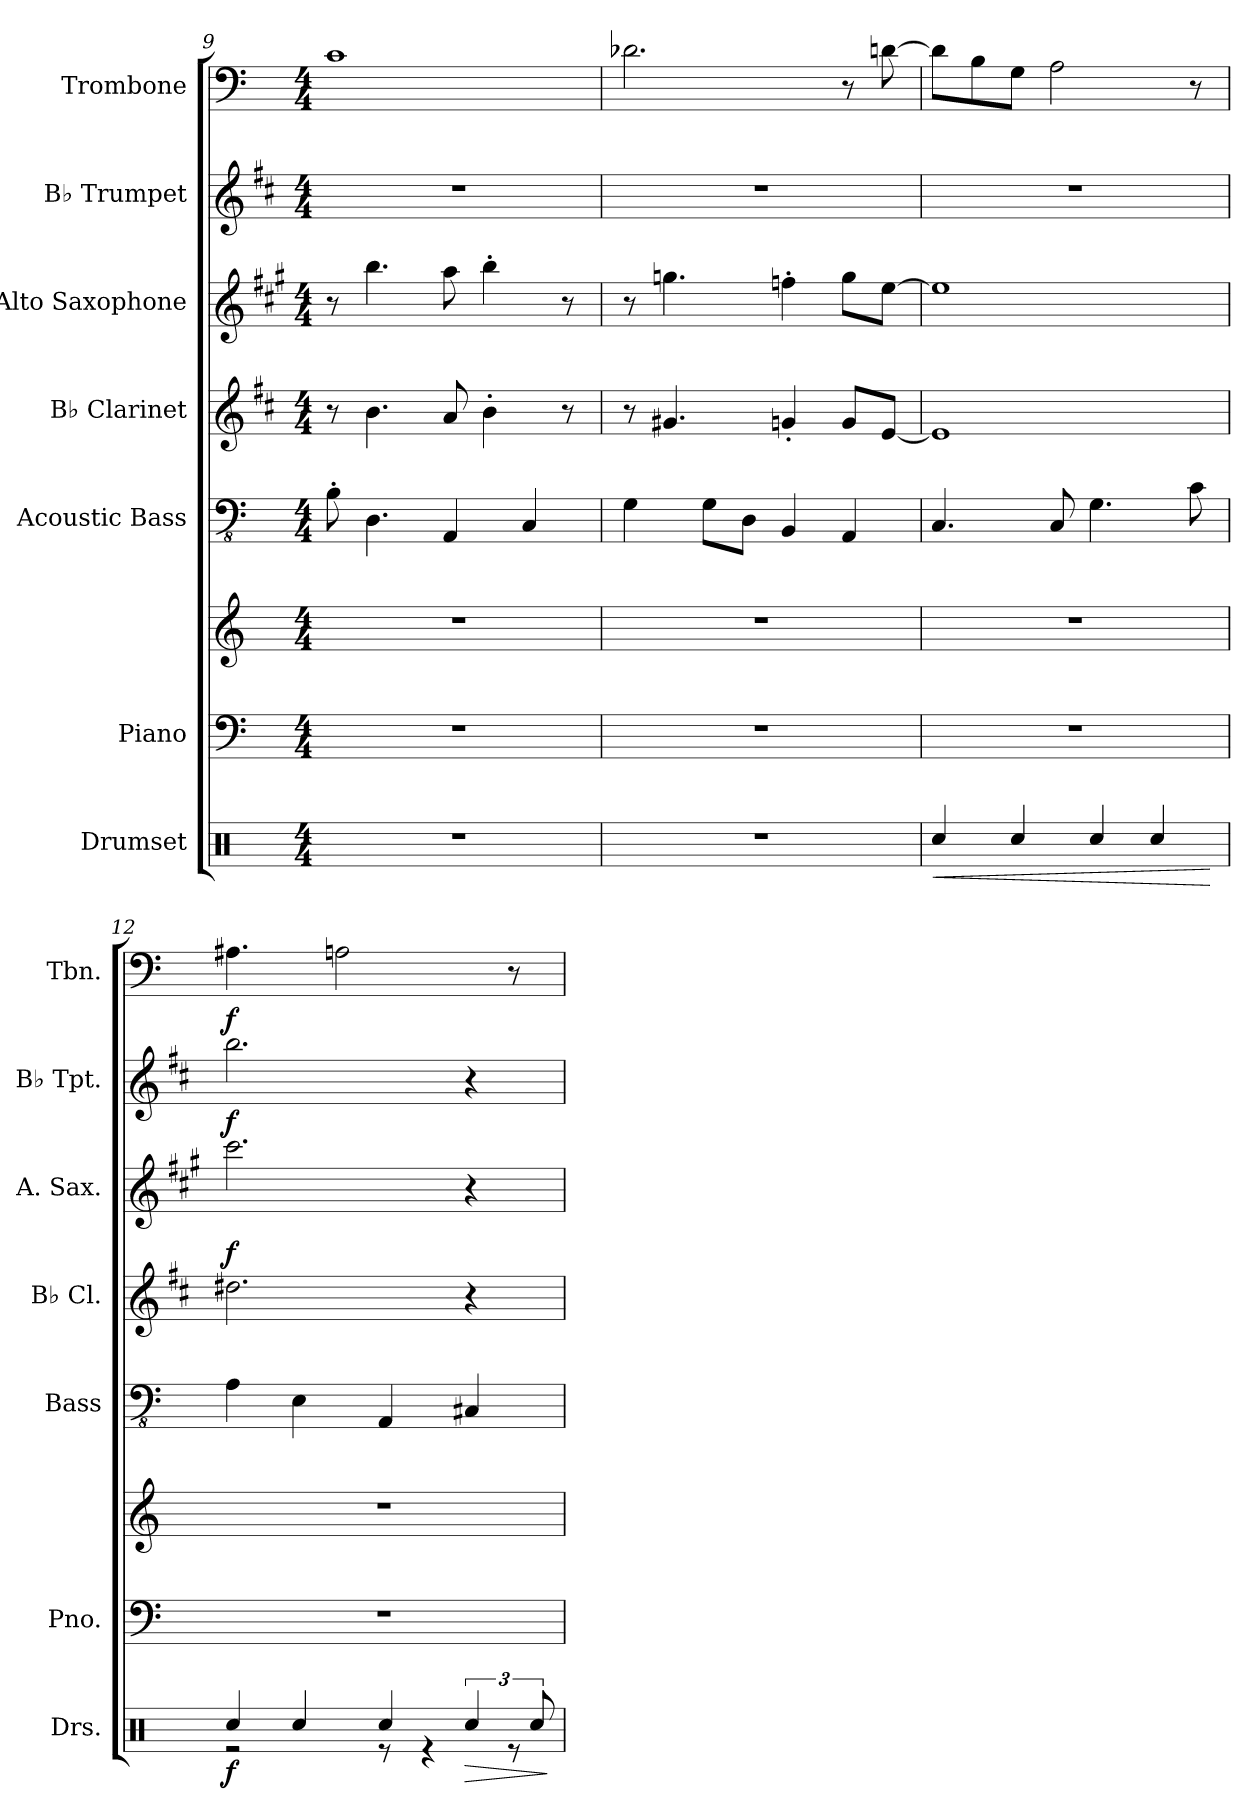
**kern	**dynam	**kern	**kern	**kern	**kern	**dynam	**kern	**dynam	**kern	**dynam	**kern
*part7	*part7	*part6	*part6	*part5	*part4	*part4	*part3	*part3	*part2	*part2	*part1
*staff8	*staff8	*staff7	*staff6	*staff5	*staff4	*staff4	*staff3	*staff3	*staff2	*staff2	*staff1
*I"Drumset	*	*I"Piano	*	*I"Acoustic Bass	*I"B♭ Clarinet	*	*I"Alto Saxophone	*	*I"B♭ Trumpet	*	*I"Trombone
*I'Drs.	*	*I'Pno.	*	*I'Bass	*I'B♭ Cl.	*	*I'A. Sax.	*	*I'B♭ Tpt.	*	*I'Tbn.
*clefX	*	*clefF4	*clefG2	*clefFv4	*clefG2	*	*clefG2	*	*clefG2	*	*clefF4
*	*	*	*	*	*ITrd1c2	*	*ITrd5c9	*	*ITrd1c2	*	*
*k[]	*	*k[]	*k[]	*k[]	*k[]	*	*k[]	*	*k[]	*	*k[]
*M4/4	*	*M4/4	*M4/4	*M4/4	*M4/4	*	*M4/4	*	*M4/4	*	*M4/4
=9	=9	=9	=9	=9	=9	=9	=9	=9	=9	=9	=9
1r	.	1r	1r	8BB'\	8r	.	8r	.	1r	.	1c
.	.	.	.	4.DD\	4.a\	.	4.dd\	.	.	.	.
.	.	.	.	4AAA/	8g/	.	8cc\	.	.	.	.
.	.	.	.	.	4a'\	.	4dd'\	.	.	.	.
.	.	.	.	4CC/	.	.	.	.	.	.	.
.	.	.	.	.	8r	.	8r	.	.	.	.
!!LO:PB:g=z
=10	=10	=10	=10	=10	=10	=10	=10	=10	=10	=10	=10
1r	.	1r	1r	4GG\	8r	.	8r	.	1r	.	2.d-X\
.	.	.	.	.	4.f#X/	.	4.b-X\	.	.	.	.
.	.	.	.	8GG\L	.	.	.	.	.	.	.
.	.	.	.	8DD\J	.	.	.	.	.	.	.
.	.	.	.	4BBB/	4fn'/	.	4a-X'\	.	.	.	.
.	.	.	.	4AAA/	8f/L	.	8b-\L	.	.	.	8r
.	.	.	.	.	[8d/J	.	[8g\J	.	.	.	[8dn\
=11	=11	=11	=11	=11	=11	=11	=11	=11	=11	=11	=11
!	!LO:HP:b	!	!	!	!	!	!	!	!	!	!
4Rcc/	<	1r	1r	4.CC/	1d]	.	1g]	.	1r	.	8d\L]
.	.	.	.	.	.	.	.	.	.	.	8B\
4Rcc/	.	.	.	.	.	.	.	.	.	.	8G\J
.	.	.	.	8CC/	.	.	.	.	.	.	2A\
4Rcc/	.	.	.	4.GG\	.	.	.	.	.	.	.
4Rcc/	.	.	.	.	.	.	.	.	.	.	.
.	.	.	.	8C\	.	.	.	.	.	.	8r
.	[	.	.	.	.	.	.	.	.	.	.
=12	=12	=12	=12	=12	=12	=12	=12	=12	=12	=12	=12
*^	*	*	*	*	*	*	*	*	*	*	*
!	!	!LO:DY:b	!	!	!	!	!LO:DY:a	!	!LO:DY:a	!	!LO:DY:a	!
4Rcc/	2r	f	1r	1r	4AA\	2.cc#X\	f	2.ee\	f	2.aa\	f	4.A#X\
4Rcc/	.	.	.	.	4EE\	.	.	.	.	.	.	.
.	.	.	.	.	.	.	.	.	.	.	.	2An\
4Rcc/	8r	.	.	.	4AAA/	.	.	.	.	.	.	.
.	4r	.	.	.	.	.	.	.	.	.	.	.
!	!	!LO:HP:b	!	!	!	!	!	!	!	!	!	!
6Rcc/	.	>	.	.	4CC#X/	4r	.	4r	.	4r	.	.
.	8r	.	.	.	.	.	.	.	.	.	.	8r
12Rcc/	.	.	.	.	.	.	.	.	.	.	.	.
*v	*v	*	*	*	*	*	*	*	*	*	*	*
.	]	.	.	.	.	.	.	.	.	.	.
=	=	=	=	=	=	=	=	=	=	=	=
*-	*-	*-	*-	*-	*-	*-	*-	*-	*-	*-	*-
